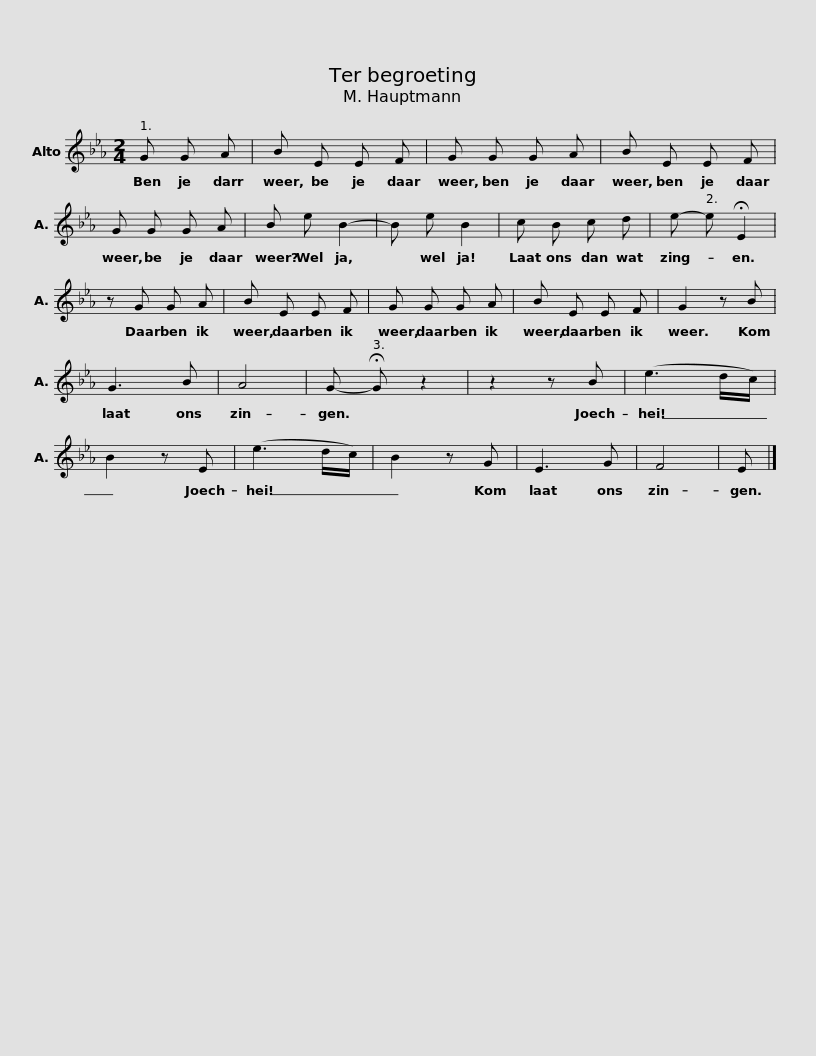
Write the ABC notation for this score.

X:1
L:1/8
M:2/4
I:linebreak $
K:Eb
V:1 treble
V:1
 G G A | B E E F | G G G A | B E E F | G G G A |$ %5
 B e B2- | B e B2 | c B c d | e- e !fermata!E2 | z G G A | %10
 B E E F |$ G G G A | B E E F | G2 z B | G3 B | %15
 A4 | G- !fermata!G z2 | z2 z B | (e3 d/c/) |$ B2 z E | %20
 (e3 d/c/) | B2 z G | E3 G | F4 | E |] %25
